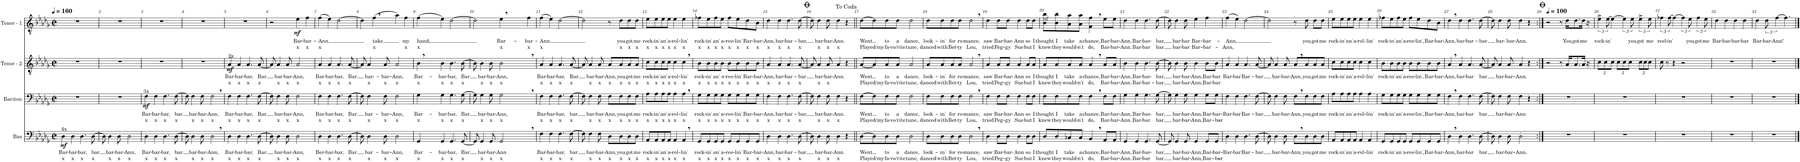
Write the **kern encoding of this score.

**kern	**text	**text	**dynam	**kern	**text	**text	**dynam	**kern	**text	**text	**dynam	**kern	**text	**text	**dynam
*part4	*part4	*part4	*part4	*part3	*part3	*part3	*part3	*part2	*part2	*part2	*part2	*part1	*part1	*part1	*part1
*staff4	*staff4	*staff4	*staff4	*staff3	*staff3	*staff3	*staff3	*staff2	*staff2	*staff2	*staff2	*staff1	*staff1	*staff1	*staff1
*I"Bas	*	*	*	*I"Bariton	*	*	*	*I"Tenor - 2	*	*	*	*I"Tenor - 1	*	*	*
*I'Bs.	*	*	*	*I'Ba.	*	*	*	*I'T.2	*	*	*	*I'T.1	*	*	*
*clefF4	*	*	*	*clefF4	*	*	*	*clefGv2	*	*	*	*clefGv2	*	*	*
*k[b-e-a-d-g-]	*	*	*	*k[b-e-a-d-g-]	*	*	*	*k[b-e-a-d-g-]	*	*	*	*k[b-e-a-d-g-]	*	*	*
*M2/2	*	*	*	*M2/2	*	*	*	*M2/2	*	*	*	*M2/2	*	*	*
*met(c|)	*	*	*	*met(c|)	*	*	*	*met(c|)	*	*	*	*met(c|)	*	*	*
*MM160	*	*	*	*MM160	*	*	*	*MM160	*	*	*	*MM160	*	*	*
=1	=1	=1	=1	=1	=1	=1	=1	=1	=1	=1	=1	=1	=1	=1	=1
!LO:TX:a:t=4x	!	!	!	!	!	!	!	!	!	!	!	!	!	!	!
!	!LO:LY:b	!LO:LY:b	!LO:DY:b	!	!	!	!	!	!	!	!	!	!	!	!
4D-\	Bar-	x	mf	1r	.	.	.	1r	.	.	.	1r	.	.	.
!	!LO:LY:b	!LO:LY:b	!	!	!	!	!	!	!	!	!	!	!	!	!
4D-\	-bar-	x	.	.	.	.	.	.	.	.	.	.	.	.	.
!	!LO:LY:b	!LO:LY:b	!	!	!	!	!	!	!	!	!	!	!	!	!
4.D-\	-bar,	x	.	.	.	.	.	.	.	.	.	.	.	.	.
!	!LO:LY:b	!LO:LY:b	!	!	!	!	!	!	!	!	!	!	!	!	!
[8D-\	bar	x	.	.	.	.	.	.	.	.	.	.	.	.	.
=2	=2	=2	=2	=2	=2	=2	=2	=2	=2	=2	=2	=2	=2	=2	=2
8D-\]	.	.	.	1r	.	.	.	1r	.	.	.	1r	.	.	.
!	!LO:LY:b	!LO:LY:b	!	!	!	!	!	!	!	!	!	!	!	!	!
4D-\	bar-	x	.	.	.	.	.	.	.	.	.	.	.	.	.
!	!LO:LY:b	!LO:LY:b	!	!	!	!	!	!	!	!	!	!	!	!	!
8D-\	-bar-	x	.	.	.	.	.	.	.	.	.	.	.	.	.
!	!LO:LY:b	!LO:LY:b	!	!	!	!	!	!	!	!	!	!	!	!	!
2D-\	-Ann,	x	.	.	.	.	.	.	.	.	.	.	.	.	.
=3	=3	=3	=3	=3	=3	=3	=3	=3	=3	=3	=3	=3	=3	=3	=3
!	!	!	!	!LO:TX:a:t=3x	!	!	!	!	!	!	!	!	!	!	!
!	!LO:LY:b	!LO:LY:b	!	!	!LO:LY:b	!LO:LY:b	!LO:DY:b	!	!	!	!	!	!	!	!
4D-\	Bar-	x	.	4F\	Bar-	x	mf	1r	.	.	.	1r	.	.	.
!	!LO:LY:b	!LO:LY:b	!	!	!LO:LY:b	!LO:LY:b	!	!	!	!	!	!	!	!	!
4D-\	-bar-	x	.	4F\	-bar-	x	.	.	.	.	.	.	.	.	.
!	!LO:LY:b	!LO:LY:b	!	!	!LO:LY:b	!LO:LY:b	!	!	!	!	!	!	!	!	!
4.D-\	-bar,	x	.	4.F\	-bar,	x	.	.	.	.	.	.	.	.	.
!	!LO:LY:b	!LO:LY:b	!	!	!LO:LY:b	!LO:LY:b	!	!	!	!	!	!	!	!	!
[8D-\	bar	x	.	[8F\	bar	x	.	.	.	.	.	.	.	.	.
=4	=4	=4	=4	=4	=4	=4	=4	=4	=4	=4	=4	=4	=4	=4	=4
8D-\]	.	.	.	8F\]	.	.	.	1r	.	.	.	1r	.	.	.
!	!LO:LY:b	!LO:LY:b	!	!	!LO:LY:b	!LO:LY:b	!	!	!	!	!	!	!	!	!
4D-\	bar-	x	.	4F\	bar-	x	.	.	.	.	.	.	.	.	.
!	!LO:LY:b	!LO:LY:b	!	!	!LO:LY:b	!LO:LY:b	!	!	!	!	!	!	!	!	!
8D-\	-bar-	x	.	8F\	-bar-	x	.	.	.	.	.	.	.	.	.
!	!LO:LY:b	!LO:LY:b	!	!	!LO:LY:b	!LO:LY:b	!	!	!	!	!	!	!	!	!
2D-,\	-Ann,	x	.	2F,\	-Ann,	x	.	.	.	.	.	.	.	.	.
=5	=5	=5	=5	=5	=5	=5	=5	=5	=5	=5	=5	=5	=5	=5	=5
!	!	!	!	!	!	!	!	!LO:TX:a:t=2x	!	!	!	!	!	!	!
!	!LO:LY:b	!LO:LY:b	!	!	!LO:LY:b	!LO:LY:b	!	!	!LO:LY:b	!LO:LY:b	!LO:DY:b	!	!	!	!
4D-\	Bar-	x	.	4F\	Bar-	x	.	4A-/	Bar-	x	mf	1r	.	.	.
!	!LO:LY:b	!LO:LY:b	!	!	!LO:LY:b	!LO:LY:b	!	!	!LO:LY:b	!LO:LY:b	!	!	!	!	!
4D-\	-bar-	x	.	4F\	-bar-	x	.	4A-/	-bar-	x	.	.	.	.	.
!	!LO:LY:b	!LO:LY:b	!	!	!LO:LY:b	!LO:LY:b	!	!	!LO:LY:b	!LO:LY:b	!	!	!	!	!
4.D-\	-bar,	x	.	4.F\	-bar,	x	.	4.A-/	-bar,	x	.	.	.	.	.
!	!LO:LY:b	!LO:LY:b	!	!	!LO:LY:b	!LO:LY:b	!	!	!LO:LY:b	!LO:LY:b	!	!	!	!	!
[8D-\	-Bar	x	.	[8F\	-Bar	x	.	[8A-/	Bar	x	.	.	.	.	.
=6	=6	=6	=6	=6	=6	=6	=6	=6	=6	=6	=6	=6	=6	=6	=6
8D-\]	.	.	.	8F\]	.	.	.	8A-/]	.	.	.	2r	.	.	.
!	!LO:LY:b	!LO:LY:b	!	!	!LO:LY:b	!LO:LY:b	!	!	!LO:LY:b	!LO:LY:b	!	!	!	!	!
4D-\	bar-	x	.	4F\	bar-	x	.	4A-/	bar-	x	.	.	.	.	.
!	!LO:LY:b	!LO:LY:b	!	!	!LO:LY:b	!LO:LY:b	!	!	!LO:LY:b	!LO:LY:b	!	!	!	!	!
8D-\	-bar-	x	.	8F\	-bar-	x	.	8A-/	-bar-	x	.	.	.	.	.
!	!LO:LY:b	!LO:LY:b	!	!	!LO:LY:b	!LO:LY:b	!	!	!LO:LY:b	!LO:LY:b	!	!	!LO:LY:b	!LO:LY:b	!LO:DY:b
2D-\	-Ann,	x	.	2F\	-Ann,	x	.	2A-/	-Ann,	x	.	4e-\	Bar-	x	mf
!	!	!	!	!	!	!	!	!	!	!	!	!	!LO:LY:b	!LO:LY:b	!
.	.	.	.	.	.	.	.	.	.	.	.	4f\	-bar-	x	.
=7	=7	=7	=7	=7	=7	=7	=7	=7	=7	=7	=7	=7	=7	=7	=7
!	!LO:LY:b	!LO:LY:b	!	!	!LO:LY:b	!LO:LY:b	!	!	!LO:LY:b	!LO:LY:b	!	!	!LO:LY:b	!LO:LY:b	!
4D-\	Ber-	x	.	4F\	Bar-	x	.	4A-/	Bar-	x	.	(4f\	-Ann,	x	.
!	!LO:LY:b	!LO:LY:b	!	!	!LO:LY:b	!LO:LY:b	!	!	!LO:LY:b	!LO:LY:b	!	!	!	!	!
4D-\	-bar-	x	.	4F\	-bar-	x	.	4A-/	-bar-	x	.	4e-\)	.	.	.
!	!LO:LY:b	!LO:LY:b	!	!	!LO:LY:b	!LO:LY:b	!	!	!LO:LY:b	!LO:LY:b	!	!	!	!	!
4.D-\	-bar,	x	.	4.F\	-bar,	x	.	4.A-/	-bar,	x	.	[2d-\	.	.	.
!	!LO:LY:b	!LO:LY:b	!	!	!LO:LY:b	!LO:LY:b	!	!	!LO:LY:b	!LO:LY:b	!	!	!	!	!
[8D-\	Bar	x	.	[8F\	Bar	x	.	[8A-/	Bar	x	.	.	.	.	.
=8	=8	=8	=8	=8	=8	=8	=8	=8	=8	=8	=8	=8	=8	=8	=8
8D-\]	.	.	.	8F\]	.	.	.	8A-/]	.	.	.	4d-\]	.	.	.
!	!LO:LY:b	!LO:LY:b	!	!	!LO:LY:b	!LO:LY:b	!	!	!LO:LY:b	!LO:LY:b	!	!	!	!	!
4D-\	bar-	x	.	4F\	bar-	x	.	4A-/	bar--	x	.	.	.	.	.
!	!	!	!	!	!	!	!	!	!	!	!	!	!LO:LY:b	!LO:LY:b	!
.	.	.	.	.	.	.	.	.	.	.	.	(4f,\	take	x	.
!	!LO:LY:b	!LO:LY:b	!	!	!LO:LY:b	!LO:LY:b	!	!	!LO:LY:b	!LO:LY:b	!	!	!	!	!
8D-\	-bar-	x	.	8F\	-bar-	x	.	8A-/	-bar-	x	.	.	.	.	.
!	!LO:LY:b	!LO:LY:b	!	!	!LO:LY:b	!LO:LY:b	!	!	!LO:LY:b	!LO:LY:b	!	!	!	!	!
2D-\	-Ann,	x	.	2F\	-Ann,	x	.	2A-/	-Ann,	x	.	4a-\)	.	.	.
!	!	!	!	!	!	!	!	!	!	!	!	!	!LO:LY:b	!LO:LY:b	!
.	.	.	.	.	.	.	.	.	.	.	.	4f\	my	x	.
=9	=9	=9	=9	=9	=9	=9	=9	=9	=9	=9	=9	=9	=9	=9	=9
!	!LO:LY:b	!LO:LY:b	!	!	!LO:LY:b	!LO:LY:b	!	!	!LO:LY:b	!LO:LY:b	!	!	!LO:LY:b	!LO:LY:b	!
4GG-/	Bar-	x	.	4G-\	Bar-	x	.	4B-,\	Bar-	x	.	(4f\	hand,	x	.
!	!LO:LY:b	!LO:LY:b	!	!	!LO:LY:b	!LO:LY:b	!	!	!LO:LY:b	!LO:LY:b	!	!	!	!	!
4GG-/	-bar-	x	.	4G-\	-bar-	x	.	4B-\	-bar-	x	.	4e-\)	.	.	.
!	!LO:LY:b	!LO:LY:b	!	!	!LO:LY:b	!LO:LY:b	!	!	!LO:LY:b	!LO:LY:b	!	!	!	!	!
4.GG-/	-bar,	x	.	4.G-\	-bar,	x	.	4.B-\	-bar,	x	.	[2d-\	.	.	.
!	!LO:LY:b	!LO:LY:b	!	!	!LO:LY:b	!LO:LY:b	!	!	!LO:LY:b	!LO:LY:b	!	!	!	!	!
[8GG-/	Bar	x	.	[8G-\	Bar	x	.	[8B-\	Bar	x	.	.	.	.	.
=10	=10	=10	=10	=10	=10	=10	=10	=10	=10	=10	=10	=10	=10	=10	=10
8GG-/]	.	.	.	8G-\]	.	.	.	8B-\]	.	.	.	2d-\]	.	.	.
!	!LO:LY:b	!LO:LY:b	!	!	!LO:LY:b	!LO:LY:b	!	!	!LO:LY:b	!LO:LY:b	!	!	!	!	!
4GG-/	bar-	x	.	4G-\	bar-	x	.	4B-\	bar-	x	.	.	.	.	.
!	!LO:LY:b	!LO:LY:b	!	!	!LO:LY:b	!LO:LY:b	!	!	!LO:LY:b	!LO:LY:b	!	!	!	!	!
8GG-/	-bar-	x	.	8G-\	-bar-	x	.	8B-\	-bar-	x	.	.	.	.	.
!	!LO:LY:b	!LO:LY:b	!	!	!LO:LY:b	!LO:LY:b	!	!	!LO:LY:b	!LO:LY:b	!	!	!LO:LY:b	!LO:LY:b	!
2GG-,/	-Ann	x	.	2G-,\	-Ann,	x	.	2B-,\	-Ann,	x	.	4e-,\	Bar-	x	.
!	!	!	!	!	!	!	!	!	!	!	!	!	!LO:LY:b	!LO:LY:b	!
.	.	.	.	.	.	.	.	.	.	.	.	4f\	-bar-	x	.
=11	=11	=11	=11	=11	=11	=11	=11	=11	=11	=11	=11	=11	=11	=11	=11
!	!LO:LY:b	!LO:LY:b	!	!	!LO:LY:b	!LO:LY:b	!	!	!LO:LY:b	!LO:LY:b	!	!	!LO:LY:b	!LO:LY:b	!
4F\	Bar-	x	.	4F\	Bar-	x	.	4A-/	Bar-	x	.	(4f\	-Ann	x	.
!	!LO:LY:b	!LO:LY:b	!	!	!LO:LY:b	!LO:LY:b	!	!	!LO:LY:b	!LO:LY:b	!	!	!	!	!
4F\	-bar-	x	.	4F\	-bar-	x	.	4A-/	-bar-	x	.	4e-\)	.	.	.
!	!LO:LY:b	!LO:LY:b	!	!	!LO:LY:b	!LO:LY:b	!	!	!LO:LY:b	!LO:LY:b	!	!	!	!	!
4.F\	-bar,	x	.	4.F\	-bar,	x	.	4.A-/	-bar,	x	.	[2d-\	.	.	.
!	!LO:LY:b	!LO:LY:b	!	!	!LO:LY:b	!LO:LY:b	!	!	!LO:LY:b	!LO:LY:b	!	!	!	!	!
[8F\	bar	x	.	[8F\	-bar	x	.	[8A-/	Bar	x	.	.	.	.	.
=12	=12	=12	=12	=12	=12	=12	=12	=12	=12	=12	=12	=12	=12	=12	=12
8F\]	.	.	.	8F\]	.	.	.	8A-/]	.	.	.	2d-\]	.	.	.
!	!LO:LY:b	!LO:LY:b	!	!	!LO:LY:b	!LO:LY:b	!	!	!LO:LY:b	!LO:LY:b	!	!	!	!	!
4F\	bar-	x	.	4F\	bar-	x	.	4A-/	bar-	x	.	.	.	.	.
!	!LO:LY:b	!LO:LY:b	!	!	!LO:LY:b	!LO:LY:b	!	!	!LO:LY:b	!LO:LY:b	!	!	!	!	!
8F\	-bar-	x	.	8F\	-bar-	x	.	8A-/	-bar-	x	.	.	.	.	.
!	!LO:LY:b	!LO:LY:b	!	!	!LO:LY:b	!LO:LY:b	!	!	!LO:LY:b	!LO:LY:b	!	!	!	!	!
8D-\L	-Ann,	x	.	8F\L	-Ann,	x	.	8A-/L	-Ann,	x	.	8r	.	.	.
!	!LO:LY:b	!LO:LY:b	!	!	!LO:LY:b	!LO:LY:b	!	!	!LO:LY:b	!LO:LY:b	!	!	!LO:LY:b	!LO:LY:b	!
8D-\	you	x	.	8F\	you	x	.	8A-/	you	x	.	8d-\L	you	x	.
!	!LO:LY:b	!LO:LY:b	!	!	!LO:LY:b	!LO:LY:b	!	!	!LO:LY:b	!LO:LY:b	!	!	!LO:LY:b	!LO:LY:b	!
8D-\	got	x	.	8F\	got	x	.	8A-/	got	x	.	8d-\	got	x	.
!	!LO:LY:b	!LO:LY:b	!	!	!LO:LY:b	!LO:LY:b	!	!	!LO:LY:b	!LO:LY:b	!	!	!LO:LY:b	!LO:LY:b	!
8D-\J	me	x	.	8F\J	me	x	.	8A-/J	me	x	.	8d-\J	me	x	.
=13	=13	=13	=13	=13	=13	=13	=13	=13	=13	=13	=13	=13	=13	=13	=13
!	!LO:LY:b	!LO:LY:b	!	!	!LO:LY:b	!LO:LY:b	!	!	!LO:LY:b	!LO:LY:b	!	!	!LO:LY:b	!LO:LY:b	!
8AA-/L	rock-	x	.	8A-\L	rock-	x	.	8c\L	rock-	x	.	8e-\L	rock-	x	.
!	!LO:LY:b	!LO:LY:b	!	!	!LO:LY:b	!LO:LY:b	!	!	!LO:LY:b	!LO:LY:b	!	!	!LO:LY:b	!LO:LY:b	!
8AA-/	-in'	x	.	8A-\	-in'	x	.	8c\	-in'	x	.	8e-\	-in'	x	.
!	!LO:LY:b	!LO:LY:b	!	!	!LO:LY:b	!LO:LY:b	!	!	!LO:LY:b	!LO:LY:b	!	!	!LO:LY:b	!LO:LY:b	!
8AA-/	an'	x	.	8A-\	an'	x	.	8c\	an'	x	.	8e-\	an'	x	.
!	!LO:LY:b	!LO:LY:b	!	!	!LO:LY:b	!LO:LY:b	!	!	!LO:LY:b	!LO:LY:b	!	!	!LO:LY:b	!LO:LY:b	!
8AA-/J	a-	x	.	8A-\J	a-	x	.	8c\J	a-	x	.	8e-\J	a-	x	.
!	!LO:LY:b	!LO:LY:b	!	!	!LO:LY:b	!LO:LY:b	!	!	!LO:LY:b	!LO:LY:b	!	!	!LO:LY:b	!LO:LY:b	!
4AA-/	-rol-	x	.	4A-\	-rol-	x	.	4c\	-rol-	x	.	4e-\	-rol-	x	.
!	!LO:LY:b	!LO:LY:b	!	!	!LO:LY:b	!LO:LY:b	!	!	!LO:LY:b	!LO:LY:b	!	!	!LO:LY:b	!LO:LY:b	!
4AA-,/	-lin'	x	.	4A-,\	-lin'	x	.	4c,\	-lin'	x	.	4e-\	-lin'	x	.
=14	=14	=14	=14	=14	=14	=14	=14	=14	=14	=14	=14	=14	=14	=14	=14
!	!LO:LY:b	!LO:LY:b	!	!	!LO:LY:b	!LO:LY:b	!	!	!LO:LY:b	!LO:LY:b	!	!	!LO:LY:b	!LO:LY:b	!
8GG-/L	rock-	x	.	8G-\L	rock-	x	.	8B-\L	rock-	x	.	8f-X\L	rock-	x	.
!	!LO:LY:b	!LO:LY:b	!	!	!LO:LY:b	!LO:LY:b	!	!	!LO:LY:b	!LO:LY:b	!	!	!LO:LY:b	!LO:LY:b	!
8GG-/	-in'	x	.	8G-\	-in'	x	.	8B-\	-in'	x	.	8e-\	-in'	x	.
!	!LO:LY:b	!LO:LY:b	!	!	!LO:LY:b	!LO:LY:b	!	!	!LO:LY:b	!LO:LY:b	!	!	!LO:LY:b	!LO:LY:b	!
8GG-/	an'	x	.	8G-\	an'	x	.	8B-\	an'	x	.	8f-\	an'	x	.
!	!LO:LY:b	!LO:LY:b	!	!	!LO:LY:b	!LO:LY:b	!	!	!LO:LY:b	!LO:LY:b	!	!	!LO:LY:b	!LO:LY:b	!
8GG-/J	a-	x	.	8G-\J	a-	x	.	8B-\J	a-	x	.	8e-\J	a-	x	.
!	!LO:LY:b	!LO:LY:b	!	!	!LO:LY:b	!LO:LY:b	!	!	!LO:LY:b	!LO:LY:b	!	!	!LO:LY:b	!LO:LY:b	!
8GG-/L	-ree-	x	.	8G-\L	-ree-	x	.	8B-\L	-ree-	x	.	8f-\L	-ree-	x	.
!	!LO:LY:b	!LO:LY:b	!	!	!LO:LY:b	!LO:LY:b	!	!	!LO:LY:b	!LO:LY:b	!	!	!LO:LY:b	!LO:LY:b	!
8GG-/	-lin'	x	.	8G-\	-lin'	x	.	8B-\	-lin'	x	.	8e-\	-lin'	x	.
!	!LO:LY:b	!LO:LY:b	!	!	!LO:LY:b	!LO:LY:b	!	!	!LO:LY:b	!LO:LY:b	!	!	!LO:LY:b	!LO:LY:b	!
8GG-/	Bar-	x	.	8G-\	Bar-	x	.	8B-\	Bar-	x	.	8d-\	Bar-	x	.
!	!LO:LY:b	!LO:LY:b	!	!	!LO:LY:b	!LO:LY:b	!	!	!LO:LY:b	!LO:LY:b	!	!	!LO:LY:b	!LO:LY:b	!
8GG-/J	-bar-	x	.	8G-\J	-bar-	x	.	8B-\J	-bar-	x	.	8B-\J	-bar-	x	.
=15	=15	=15	=15	=15	=15	=15	=15	=15	=15	=15	=15	=15	=15	=15	=15
!	!LO:LY:b	!LO:LY:b	!	!	!LO:LY:b	!LO:LY:b	!	!	!LO:LY:b	!LO:LY:b	!	!	!LO:LY:b	!LO:LY:b	!
4D-\	-Ann,	x	.	4F\	-Ann,	x	.	4A-/	-Ann,	x	.	4d-\	-Ann,	x	.
!	!LO:LY:b	!LO:LY:b	!	!	!LO:LY:b	!LO:LY:b	!	!	!LO:LY:b	!LO:LY:b	!	!	!LO:LY:b	!LO:LY:b	!
4D-\	bar-	x	.	4F\	bar-	x	.	4A-/	bar-	x	.	4d-\	bar-	x	.
!	!LO:LY:b	!LO:LY:b	!	!	!LO:LY:b	!LO:LY:b	!	!	!LO:LY:b	!LO:LY:b	!	!	!LO:LY:b	!LO:LY:b	!
4.D-\	-bar-	x	.	4.F\	-bar-	x	.	4.A-/	-bar-	x	.	4.d-\	-bar-	x	.
!	!LO:LY:b	!LO:LY:b	!	!	!LO:LY:b	!LO:LY:b	!	!	!LO:LY:b	!LO:LY:b	!	!	!LO:LY:b	!LO:LY:b	!
[8D-\	-bar	x	.	[8F\	-bar,	x	.	[8A-/	-bar	x	.	[8d-\	-bar,	x	.
=16	=16	=16	=16	=16	=16	=16	=16	=16	=16	=16	=16	=16	=16	=16	=16
8D-\]	.	.	.	8F\]	.	.	.	8A-/]	.	.	.	8d-\]	.	.	.
!	!LO:LY:b	!LO:LY:b	!	!	!LO:LY:b	!LO:LY:b	!	!	!LO:LY:b	!LO:LY:b	!	!	!LO:LY:b	!LO:LY:b	!
4D-\	bar-	x	.	4F\	bar-	x	.	4A-/	bar-	x	.	4d-\	bar-	x	.
!	!LO:LY:b	!LO:LY:b	!	!	!LO:LY:b	!LO:LY:b	!	!	!LO:LY:b	!LO:LY:b	!	!	!LO:LY:b	!LO:LY:b	!
8D-\	-bar-	x	.	8F\	-bar-	x	.	8A-/	-bar-	x	.	8d-\	-bar-	x	.
!	!LO:LY:b	!LO:LY:b	!	!	!LO:LY:b	!LO:LY:b	!	!	!LO:LY:b	!	!	!	!LO:LY:b	!LO:LY:b	!
4D-\	-Ann.	x	.	4F\	-Ann.	x	.	4A-/	-Ann.	.	.	4d-\	-Ann.	x	.
4r	.	.	.	4r	.	.	.	4r	.	.	.	4r	.	.	.
=17||	=17||	=17||	=17||	=17||	=17||	=17||	=17||	=17||	=17||	=17||	=17||	=17||	=17||	=17||	=17||
!	!LO:LY:b	!LO:LY:b	!	!	!LO:LY:b	!LO:LY:b	!	!	!LO:LY:b	!LO:LY:b	!	!	!LO:LY:b	!LO:LY:b	!
[8D-\L	Went	Played/my	.	[8F\L	Went	Played/my	.	[8A-/L	Went	Played/my	.	[8d-\L	Went	Played/my	.
8D-\]	.	.	.	8F\]	.	.	.	8A-/]	.	.	.	8d-\]	.	.	.
!	!LO:LY:b	!LO:LY:b	!	!	!LO:LY:b	!LO:LY:b	!	!	!LO:LY:b	!LO:LY:b	!	!	!LO:LY:b	!LO:LY:b	!
8D-\	to	fa-	.	8F\	to	fa-	.	8A-/	to	fa-	.	8d-\	to	fa-	.
!	!LO:LY:b	!LO:LY:b	!	!	!LO:LY:b	!LO:LY:b	!	!	!LO:LY:b	!LO:LY:b	!	!	!LO:LY:b	!LO:LY:b	!
8D-\J	a	-vo/rite	.	8F\J	a	-vo/rite	.	8A-/J	a	-vo/rite	.	8d-\J	a	-vo/rite	.
!	!LO:LY:b	!LO:LY:b	!	!	!LO:LY:b	!LO:LY:b	!	!	!LO:LY:b	!LO:LY:b	!	!	!LO:LY:b	!LO:LY:b	!
2D-\	dance,	tune,	.	2F\	dance,	tune,	.	2A-/	dance,	tune,	.	2d-\	dance,	tune,	.
=18	=18	=18	=18	=18	=18	=18	=18	=18	=18	=18	=18	=18	=18	=18	=18
!	!LO:LY:b	!LO:LY:b	!	!	!LO:LY:b	!LO:LY:b	!	!	!LO:LY:b	!LO:LY:b	!	!	!LO:LY:b	!LO:LY:b	!
8D-\L	look-	danced	.	8F\L	look-	danced	.	8A-/L	look-	danced	.	8d-\L	look-	danced	.
!	!LO:LY:b	!LO:LY:b	!	!	!LO:LY:b	!LO:LY:b	!	!	!LO:LY:b	!LO:LY:b	!	!	!LO:LY:b	!LO:LY:b	!
8D-\	-in'	with	.	8F\	-in'	with	.	8A-/	-in'	with	.	8d-\	-in'	with	.
!	!LO:LY:b	!LO:LY:b	!	!	!LO:LY:b	!LO:LY:b	!	!	!LO:LY:b	!LO:LY:b	!	!	!LO:LY:b	!LO:LY:b	!
8D-\	for	Bet-	.	8F\	for	Bet-	.	8A-/	for	Bet-	.	8d-\	for	Bet-	.
!	!LO:LY:b	!LO:LY:b	!	!	!LO:LY:b	!LO:LY:b	!	!	!LO:LY:b	!LO:LY:b	!	!	!LO:LY:b	!LO:LY:b	!
8D-\J	ro-	-ty	.	8F\J	ro-	-ty	.	8A-/J	ro-	-ty	.	8d-\J	ro-	-ty	.
!	!LO:LY:b	!LO:LY:b	!	!	!LO:LY:b	!LO:LY:b	!	!	!LO:LY:b	!LO:LY:b	!	!	!LO:LY:b	!LO:LY:b	!
2D-,\	-mance,	Lou,	.	2F,\	-mance,	Lou,	.	2A-,/	-mance,	Lou,	.	2d-,\	-mance,	Lou,	.
=19	=19	=19	=19	=19	=19	=19	=19	=19	=19	=19	=19	=19	=19	=19	=19
!	!LO:LY:b	!LO:LY:b	!	!	!LO:LY:b	!LO:LY:b	!	!	!LO:LY:b	!LO:LY:b	!	!	!LO:LY:b	!LO:LY:b	!
4D-\	saw	tried	.	4F\	saw	tried	.	4A-/	saw	tried	.	4d-\	saw	tried	.
!	!LO:LY:b	!LO:LY:b	!	!	!LO:LY:b	!LO:LY:b	!	!	!LO:LY:b	!LO:LY:b	!	!	!LO:LY:b	!LO:LY:b	!
8D-\L	Bar-	Peg-	.	8F\L	Bar-	Peg-	.	8A-/L	Bar-	Peg-	.	8d-\L	Bar-	Peg-	.
!	!LO:LY:b	!LO:LY:b	!	!	!LO:LY:b	!LO:LY:b	!	!	!LO:LY:b	!LO:LY:b	!	!	!LO:LY:b	!LO:LY:b	!
8D-\J	-bar-	-gy	.	8F\J	-bar-	-gy	.	8A-/J	-bar-	-gy	.	8d-\J	-bar-	-gy	.
!	!LO:LY:b	!LO:LY:b	!	!	!LO:LY:b	!LO:LY:b	!	!	!LO:LY:b	!LO:LY:b	!	!	!LO:LY:b	!LO:LY:b	!
4D-\	Ann	Sue	.	4F\	Ann	Sue	.	4A-/	Ann	Sue	.	4d-\	Ann	Sue	.
!	!LO:LY:b	!LO:LY:b	!	!	!LO:LY:b	!LO:LY:b	!	!	!LO:LY:b	!LO:LY:b	!	!	!LO:LY:b	!LO:LY:b	!
8D-\L	so	but	.	8F\L	so	but	.	8A-/L	so	but	.	8d-\L	so	but	.
!	!LO:LY:b	!LO:LY:b	!	!	!LO:LY:b	!LO:LY:b	!	!	!LO:LY:b	!LO:LY:b	!	!	!LO:LY:b	!LO:LY:b	!
8D-\J	I	I	.	8F\J	I	I	.	8A-/J	I	I	.	8d-\J	I	I	.
=20	=20	=20	=20	=20	=20	=20	=20	=20	=20	=20	=20	=20	=20	=20	=20
!	!	!	!	!	!	!	!	!	!	!	!	!LO:TX:a:t=of	!	!	!
!	!LO:LY:b	!LO:LY:b	!	!	!LO:LY:b	!LO:LY:b	!	!	!LO:LY:b	!LO:LY:b	!	!	!LO:LY:b	!LO:LY:b	!
8D-/L	thought	knew	.	8F\L	thought	knew	.	8A-/L	thought	knew	.	8B-\ 8b-\L	thought	knew	.
!	!LO:LY:b	!LO:LY:b	!	!	!LO:LY:b	!LO:LY:b	!	!	!LO:LY:b	!LO:LY:b	!	!	!LO:LY:b	!LO:LY:b	!
8D-/	I	they	.	8F\	I	they	.	8A-/	I	they	.	8B-\ 8b-\	I	they	.
!	!LO:LY:b	!LO:LY:b	!	!	!LO:LY:b	!LO:LY:b	!	!	!LO:LY:b	!LO:LY:b	!	!	!LO:LY:b	!LO:LY:b	!
8C-X/	take	would-	.	8F\	take	would-	.	8A-/	take	would-	.	8A-\ 8a-\	take	would-	.
!	!LO:LY:b	!LO:LY:b	!	!	!LO:LY:b	!LO:LY:b	!	!	!LO:LY:b	!LO:LY:b	!	!	!LO:LY:b	!LO:LY:b	!
8C-/J	a	-n't	.	8F\J	a	-n't	.	8A-/J	a	-n't	.	8A-\ 8a-\J	a	-n't	.
!	!LO:LY:b	!LO:LY:b	!	!	!LO:LY:b	!LO:LY:b	!	!	!LO:LY:b	!LO:LY:b	!	!	!LO:LY:b	!LO:LY:b	!
4BB-,/	chance,	do,	.	4F,\	chance,	do,	.	4A-,/	chance,	do,	.	4F\, 4f\,	chance,	do,	.
!	!LO:LY:b	!LO:LY:b	!	!	!LO:LY:b	!LO:LY:b	!	!	!LO:LY:b	!LO:LY:b	!	!	!LO:LY:b	!LO:LY:b	!
8AA-/L	Bar-	Bar-	.	8F\L	Bar-	Bar-	.	8A-/L	Bar-	Bar-	.	8e-\L	Bar-	Bar-	.
!	!LO:LY:b	!LO:LY:b	!	!	!LO:LY:b	!LO:LY:b	!	!	!LO:LY:b	!LO:LY:b	!	!	!LO:LY:b	!LO:LY:b	!
8AA-/J	-bar-	-bar-	.	8F\J	-bar-	-bar-	.	8A-/J	-bar-	-bar-	.	8e-\J	-bar-	-bar-	.
=21	=21	=21	=21	=21	=21	=21	=21	=21	=21	=21	=21	=21	=21	=21	=21
!	!LO:LY:b	!LO:LY:b	!	!	!LO:LY:b	!LO:LY:b	!	!	!LO:LY:b	!LO:LY:b	!	!	!LO:LY:b	!LO:LY:b	!
4GG-/	-Ann,	-Ann.	.	4G-\	-Ann,	-Ann.	.	4B-\	-Ann,	-Ann.	.	4d-\	-Ann,	-Ann.	.
!	!LO:LY:b	!LO:LY:b	!	!	!LO:LY:b	!LO:LY:b	!	!	!LO:LY:b	!LO:LY:b	!	!	!LO:LY:b	!LO:LY:b	!
4GG-/	Bar-	Bar-	.	4G-\	Bar-	Bar-	.	4B-\	Bar-	Bar-	.	4d-\	Bar-	Bar-	.
!	!LO:LY:b	!LO:LY:b	!	!	!LO:LY:b	!LO:LY:b	!	!	!LO:LY:b	!LO:LY:b	!	!	!LO:LY:b	!LO:LY:b	!
4.GG-/	-bar-	-bar	.	4.G-\	-bar-	-bar	.	4.B-\	-bar-	-bar-	.	4.d-\	-bar-	-bar	.
!	!LO:LY:b	!LO:LY:b	!	!	!LO:LY:b	!LO:LY:b	!	!	!LO:LY:b	!LO:LY:b	!	!	!LO:LY:b	!LO:LY:b	!
[8GG-/	bar,	bar	.	[8G-\	bar,	bar	.	[8B-\	bar,	-bar	.	[8d-\	bar,	bar	.
=22	=22	=22	=22	=22	=22	=22	=22	=22	=22	=22	=22	=22	=22	=22	=22
8GG-/]	.	.	.	8G-\]	.	.	.	8B-\]	.	.	.	8d-\]	.	.	.
!	!LO:LY:b	!LO:LY:b	!	!	!LO:LY:b	!LO:LY:b	!	!	!LO:LY:b	!LO:LY:b	!	!	!LO:LY:b	!LO:LY:b	!
4GG-/	bar-	bar-	.	4G-\	bar-	bar-	.	4B-\	bar-	bar-	.	4d-\	bar-	bar-	.
!	!LO:LY:b	!LO:LY:b	!	!	!LO:LY:b	!LO:LY:b	!	!	!LO:LY:b	!LO:LY:b	!	!	!LO:LY:b	!LO:LY:b	!
8GG-/	-bar-	-bar-	.	8G-\	-bar-	-bar-	.	8B-\	-bar-	-bar-	.	8d-\	-bar	-bar	.
!	!LO:LY:b	!LO:LY:b	!	!	!LO:LY:b	!LO:LY:b	!	!	!LO:LY:b	!LO:LY:b	!	!	!LO:LY:b	!LO:LY:b	!
4GG-/	-Ann,	-Ann,	.	4G-\	-Ann,	-Ann,	.	4B-\	-Ann,	-Ann,	.	4e-\	Bar-	Bar-	.
!	!LO:LY:b	!LO:LY:b	!	!	!LO:LY:b	!LO:LY:b	!	!	!LO:LY:b	!LO:LY:b	!	!	!LO:LY:b	!LO:LY:b	!
8GG-/L	Bar-	Bar-	.	8G-\L	Bar-	Bar-	.	8B-\L	Bar-	Bar-	.	4f\	-bar-	-bar-	.
!	!LO:LY:b	!LO:LY:b	!	!	!LO:LY:b	!LO:LY:b	!	!	!LO:LY:b	!LO:LY:b	!	!	!	!	!
8GG-/J	-bar-	-bar-	.	8G-\J	-bar-	-bar-	.	8B-\J	-bar	-bar	.	.	.	.	.
=23	=23	=23	=23	=23	=23	=23	=23	=23	=23	=23	=23	=23	=23	=23	=23
!	!LO:LY:b	!	!	!	!LO:LY:b	!	!	!	!LO:LY:b	!	!	!	!LO:LY:b	!LO:LY:b	!
4D-\	Bar-	.	.	4F\	Bar-	.	.	4A-/	Bar-	.	.	(4f\	-Ann,	-Ann,	.
!	!LO:LY:b	!	!	!	!LO:LY:b	!	!	!	!LO:LY:b	!	!	!	!	!	!
4D-\	-bar	.	.	4F\	-bar	.	.	4A-/	-bar	.	.	4e-\)	.	.	.
!	!LO:LY:b	!	!	!	!LO:LY:b	!	!	!	!LO:LY:b	!	!	!	!	!	!
4.D-\	Bar-	.	.	4.F\	Bar-	.	.	4.A-/	Bar-	.	.	[2d-\	.	.	.
!	!LO:LY:b	!	!	!	!LO:LY:b	!	!	!	!LO:LY:b	!	!	!	!	!	!
[8D-\	-bar	.	.	[8F\	-bar	.	.	[8A-/	-bar	.	.	.	.	.	.
=24	=24	=24	=24	=24	=24	=24	=24	=24	=24	=24	=24	=24	=24	=24	=24
8D-\]	.	.	.	8F\]	.	.	.	8A-/]	.	.	.	2d-\]	.	.	.
!	!LO:LY:b	!	!	!	!LO:LY:b	!	!	!	!LO:LY:b	!	!	!	!	!	!
4D-\	bar-	.	.	4F\	bar-	.	.	4A-/	bar-	.	.	.	.	.	.
!	!LO:LY:b	!	!	!	!LO:LY:b	!	!	!	!LO:LY:b	!	!	!	!	!	!
8D-\	-bar-	.	.	8F\	-bar-	.	.	8A-/	-bar-	.	.	.	.	.	.
!	!LO:LY:b	!	!	!	!LO:LY:b	!	!	!	!LO:LY:b	!	!	!	!	!	!
8D-,\L	-Ann,	.	.	8F,\L	-Ann,	.	.	8A-,/L	-Ann,	.	.	8r	.	.	.
!	!LO:LY:b	!	!	!	!LO:LY:b	!	!	!	!LO:LY:b	!	!	!	!LO:LY:b	!	!
8D-\	you	.	.	8F\	you	.	.	8A-/	you	.	.	8d-\	you	.	.
!	!LO:LY:b	!	!	!	!LO:LY:b	!	!	!	!LO:LY:b	!	!	!	!LO:LY:b	!	!
8D-\	got	.	.	8F\	got	.	.	8A-/	got	.	.	8d-\L	got	.	.
!	!LO:LY:b	!	!	!	!LO:LY:b	!	!	!	!LO:LY:b	!	!	!	!LO:LY:b	!	!
8D-\J	me	.	.	8F\J	me	.	.	8A-/J	me	.	.	8d-\J	me	.	.
=25	=25	=25	=25	=25	=25	=25	=25	=25	=25	=25	=25	=25	=25	=25	=25
!	!LO:LY:b	!	!	!	!LO:LY:b	!	!	!	!LO:LY:b	!	!	!	!LO:LY:b	!	!
8AA-/L	rock-	.	.	8A-\L	rock-	.	.	8c\L	rock-	.	.	8e-\L	rock-	.	.
!	!LO:LY:b	!	!	!	!LO:LY:b	!	!	!	!LO:LY:b	!	!	!	!LO:LY:b	!	!
8AA-/	-in'	.	.	8A-\	-in'	.	.	8c\	-in'	.	.	8e-\	-in'	.	.
!	!LO:LY:b	!	!	!	!LO:LY:b	!	!	!	!LO:LY:b	!	!	!	!LO:LY:b	!	!
8AA-/	an'	.	.	8A-\	an'	.	.	8c\	an'	.	.	8e-\	an'	.	.
!	!LO:LY:b	!	!	!	!LO:LY:b	!	!	!	!LO:LY:b	!	!	!	!LO:LY:b	!	!
8AA-/J	a-	.	.	8A-\J	a-	.	.	8c\J	a-	.	.	8e-\J	a-	.	.
!	!LO:LY:b	!	!	!	!LO:LY:b	!	!	!	!LO:LY:b	!	!	!	!LO:LY:b	!	!
4AA-/	-rol-	.	.	4A-\	-rol-	.	.	4c\	-rol-	.	.	4e-\	-rol-	.	.
!	!LO:LY:b	!	!	!	!LO:LY:b	!	!	!	!LO:LY:b	!	!	!	!LO:LY:b	!	!
4AA-/	-lin'	.	.	4A-\	-lin'	.	.	4c\	-lin'	.	.	4e-\	lin'	.	.
=26	=26	=26	=26	=26	=26	=26	=26	=26	=26	=26	=26	=26	=26	=26	=26
!	!LO:LY:b	!	!	!	!LO:LY:b	!	!	!	!LO:LY:b	!	!	!	!LO:LY:b	!	!
8GG-/L	rock-	.	.	8G-\L	rock-	.	.	8B-\L	rock-	.	.	8f-X\L	rock-	.	.
!	!LO:LY:b	!	!	!	!LO:LY:b	!	!	!	!LO:LY:b	!	!	!	!LO:LY:b	!	!
8GG-/	-in'	.	.	8G-\	-in'	.	.	8B-\	-in'	.	.	8e-\	-in'	.	.
!	!LO:LY:b	!	!	!	!LO:LY:b	!	!	!	!LO:LY:b	!	!	!	!LO:LY:b	!	!
8GG-/	an'	.	.	8G-\	an'	.	.	8B-\	an'	.	.	8f-\	an'	.	.
!	!LO:LY:b	!	!	!	!LO:LY:b	!	!	!	!LO:LY:b	!	!	!	!LO:LY:b	!	!
8GG-/J	a-	.	.	8G-\J	a-	.	.	8B-\J	a-	.	.	8e-\J	a-	.	.
!	!LO:LY:b	!	!	!	!LO:LY:b	!	!	!	!LO:LY:b	!	!	!	!LO:LY:b	!	!
8GG-/L	-ree-	.	.	8G-\L	-ree-	.	.	8B-\L	-ree-	.	.	8f-\L	-ree-	.	.
!	!LO:LY:b	!	!	!	!LO:LY:b	!	!	!	!LO:LY:b	!	!	!	!LO:LY:b	!	!
8GG-/	-lin',	.	.	8G-\	-lin',	.	.	8B-\	-lin',	.	.	8e-\	-lin',	.	.
!	!LO:LY:b	!	!	!	!LO:LY:b	!	!	!	!LO:LY:b	!	!	!	!LO:LY:b	!	!
8GG-/	Bar-	.	.	8G-\	Bar-	.	.	8B-\	Bar-	.	.	8d-\	Bar-	.	.
!	!LO:LY:b	!	!	!	!LO:LY:b	!	!	!	!LO:LY:b	!	!	!	!LO:LY:b	!	!
8GG-/J	-bar-	.	.	8G-\J	-bar-	.	.	8B-\J	-bar-	.	.	8B-\J	-bar-	.	.
=27	=27	=27	=27	=27	=27	=27	=27	=27	=27	=27	=27	=27	=27	=27	=27
!	!LO:LY:b	!	!	!	!LO:LY:b	!	!	!	!LO:LY:b	!	!	!	!LO:LY:b	!	!
4D-,\	-Ann,	.	.	4F,\	-Ann,	.	.	4A-,/	-Ann,	.	.	4d-,\	-Ann,	.	.
!	!LO:LY:b	!	!	!	!LO:LY:b	!	!	!	!LO:LY:b	!	!	!	!LO:LY:b	!	!
4D-\	bar-	.	.	4F\	bar-	.	.	4A-/	bar-	.	.	4d-\	bar-	.	.
!	!LO:LY:b	!	!	!	!LO:LY:b	!	!	!	!LO:LY:b	!	!	!	!LO:LY:b	!	!
4.D-\	-bar	.	.	4.F\	-bar	.	.	4.A-/	-bar	.	.	4.d-\	-bar-	.	.
!	!LO:LY:b	!	!	!	!LO:LY:b	!	!	!	!LO:LY:b	!	!	!	!LO:LY:b	!	!
[8D-\	bar	.	.	[8F\	bar	.	.	[8A-/	bar	.	.	[8d-\	-bar	.	.
=28	=28	=28	=28	=28	=28	=28	=28	=28	=28	=28	=28	=28	=28	=28	=28
8D-\]	.	.	.	8F\]	.	.	.	8A-/]	.	.	.	8d-\]	.	.	.
!	!LO:LY:b	!	!	!	!LO:LY:b	!	!	!	!LO:LY:b	!	!	!	!LO:LY:b	!	!
4D-\	bar-	.	.	4F\	bar-	.	.	4A-/	bar-	.	.	4d-\	bar-	.	.
!	!LO:LY:b	!	!	!	!LO:LY:b	!	!	!	!LO:LY:b	!	!	!	!LO:LY:b	!	!
8D-\	-bar-	.	.	8F\	-bar-	.	.	8A-/	-bar-	.	.	8d-\	bar-	.	.
!	!LO:LY:b	!	!	!	!LO:LY:b	!	!	!	!LO:LY:b	!	!	!	!LO:LY:b	!	!
2D-'\	-Ann.	.	.	4F\	-Ann	.	.	4A-/	-Ann.	.	.	4d-\	-Ann.	.	.
.	.	.	.	4r	.	.	.	4r	.	.	.	4r	.	.	.
=29:|!	=29:|!	=29:|!	=29:|!	=29:|!	=29:|!	=29:|!	=29:|!	=29:|!	=29:|!	=29:|!	=29:|!	=29:|!	=29:|!	=29:|!	=29:|!
*	*	*	*	*	*	*	*	*	*	*	*	*MM100	*	*	*
1r	.	.	.	1r	.	.	.	2r	.	.	.	2r	.	.	.
.	.	.	.	.	.	.	.	8r	.	.	.	8r	.	.	.
!	!	!	!	!	!	!	!	!	!	!	!	!	!LO:LY:b	!	!
.	.	.	.	.	.	.	.	16A-/KL	.	.	.	16d-\KL	You	.	.
!	!	!	!	!	!	!	!	!	!	!	!	!	!LO:LY:b	!	!
.	.	.	.	.	.	.	.	8.A-/	.	.	.	8.d-\	got	.	.
!	!	!	!	!	!	!	!	!	!	!	!	!	!LO:LY:b	!	!
.	.	.	.	.	.	.	.	16A-/Jk	.	.	.	16d-\Jk	me	.	.
.	.	.	.	.	.	.	.	16r	.	.	.	16r	.	.	.
=30	=30	=30	=30	=30	=30	=30	=30	=30	=30	=30	=30	=30	=30	=30	=30
!	!	!	!	!	!	!	!	!	!	!	!	!	!LO:LY:b	!	!
1r	.	.	.	1r	.	.	.	8c\L	.	.	.	6e-^\	rock-	.	.
.	.	.	.	.	.	.	.	8c\	.	.	.	.	.	.	.
!	!	!	!	!	!	!	!	!	!	!	!	!	!LO:LY:b	!	!
.	.	.	.	.	.	.	.	.	.	.	.	[12e-\	-in'	.	.
.	.	.	.	.	.	.	.	8c\J	.	.	.	4e-\_	.	.	.
.	.	.	.	.	.	.	.	8c\L	.	.	.	.	.	.	.
.	.	.	.	.	.	.	.	8c\	.	.	.	6e-\]	.	.	.
.	.	.	.	.	.	.	.	8c\J	.	.	.	.	.	.	.
!	!	!	!	!	!	!	!	!	!	!	!	!	!LO:LY:b	!	!
.	.	.	.	.	.	.	.	.	.	.	.	12e-\	you	.	.
*	*	*	*	*	*	*	*	*Xbrackettup	*	*	*	*	*	*	*
!	!	!	!	!	!	!	!	!	!	!	!	!	!LO:LY:b	!	!
.	.	.	.	.	.	.	.	12c\L	.	.	.	6e-^\	got	.	.
.	.	.	.	.	.	.	.	12c\	.	.	.	.	.	.	.
!	!	!	!	!	!	!	!	!	!	!	!	!	!LO:LY:b	!	!
.	.	.	.	.	.	.	.	12c\J	.	.	.	12e-\	me	.	.
=31	=31	=31	=31	=31	=31	=31	=31	=31	=31	=31	=31	=31	=31	=31	=31
!	!	!	!	!	!	!	!	!	!	!	!	!	!LO:LY:b	!	!
1r	.	.	.	1r	.	.	.	8c\	.	.	.	6f-X\	reel-	.	.
.	.	.	.	.	.	.	.	8r	.	.	.	.	.	.	.
!	!	!	!	!	!	!	!	!	!	!	!	!	!LO:LY:b	!	!
.	.	.	.	.	.	.	.	.	.	.	.	[12f-\	-in'	.	.
.	.	.	.	.	.	.	.	4r	.	.	.	4f-\_	.	.	.
.	.	.	.	.	.	.	.	2r	.	.	.	6f-\]	.	.	.
!	!	!	!	!	!	!	!	!	!	!	!	!	!LO:LY:b	!	!
.	.	.	.	.	.	.	.	.	.	.	.	12e-\	you	.	.
!	!	!	!	!	!	!	!	!	!	!	!	!	!LO:LY:b	!	!
.	.	.	.	.	.	.	.	.	.	.	.	6f-\	got	.	.
!	!	!	!	!	!	!	!	!	!	!	!	!	!LO:LY:b	!	!
.	.	.	.	.	.	.	.	.	.	.	.	12e-\	me	.	.
=32	=32	=32	=32	=32	=32	=32	=32	=32	=32	=32	=32	=32	=32	=32	=32
!	!	!	!	!	!	!	!	!	!	!	!	!	!LO:LY:b	!	!
1r	.	.	.	1r	.	.	.	1r	.	.	.	4d-\	Bar-	.	.
!	!	!	!	!	!	!	!	!	!	!	!	!	!LO:LY:b	!	!
.	.	.	.	.	.	.	.	.	.	.	.	4d-\	-bar-	.	.
!	!	!	!	!	!	!	!	!	!	!	!	!	!LO:LY:b	!	!
.	.	.	.	.	.	.	.	.	.	.	.	4d-\	-bar-	.	.
!	!	!	!	!	!	!	!	!	!	!	!	!	!LO:LY:b	!	!
.	.	.	.	.	.	.	.	.	.	.	.	4d-\	-bar	.	.
=33	=33	=33	=33	=33	=33	=33	=33	=33	=33	=33	=33	=33	=33	=33	=33
!	!	!	!	!	!	!	!	!	!	!	!	!	!LO:LY:b	!	!
1r	.	.	.	1r	.	.	.	1r	.	.	.	4d-\	Bar-	.	.
!	!	!	!	!	!	!	!	!	!	!	!	!	!LO:LY:b	!	!
.	.	.	.	.	.	.	.	.	.	.	.	8d-\	-bar-	.	.
!	!	!	!	!	!	!	!	!	!	!	!	!	!LO:LY:b	!	!
.	.	.	.	.	.	.	.	.	.	.	.	[4f\	-Ann!	.	.
.	.	.	.	.	.	.	.	.	.	.	.	4.f\]	.	.	.
==	==	==	==	==	==	==	==	==	==	==	==	==	==	==	==
*-	*-	*-	*-	*-	*-	*-	*-	*-	*-	*-	*-	*-	*-	*-	*-
